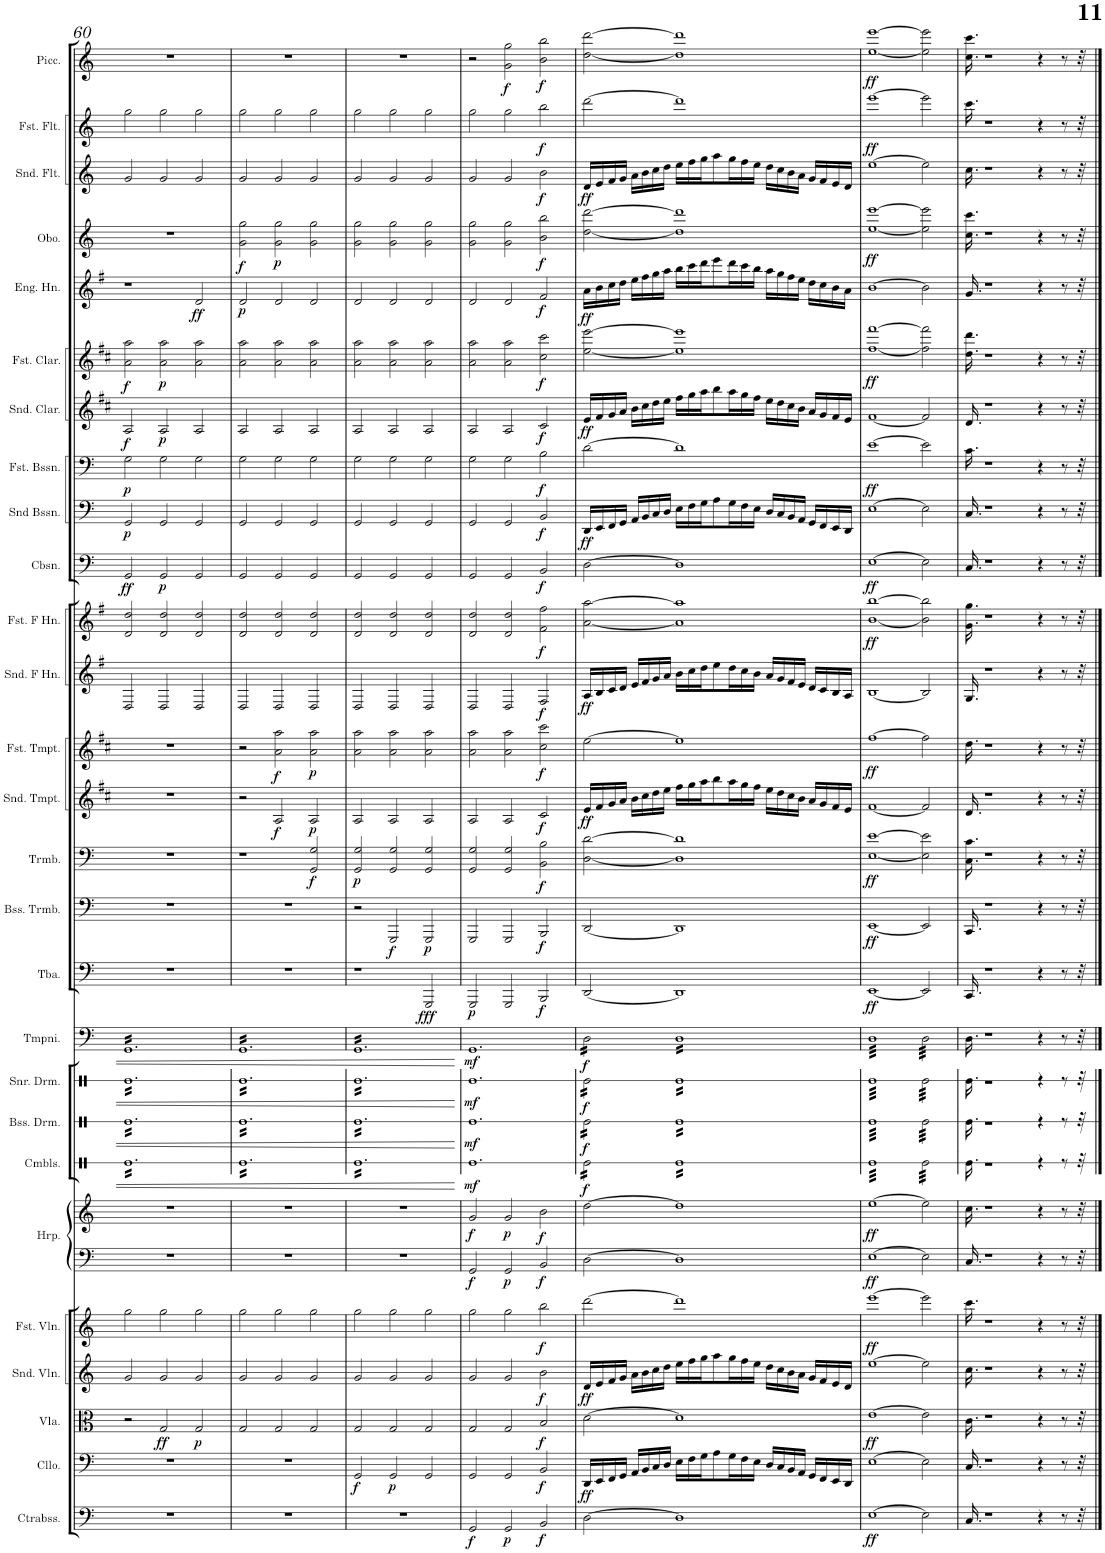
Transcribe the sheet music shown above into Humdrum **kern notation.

**kern	**dynam	**kern	**dynam	**kern	**dynam	**kern	**dynam	**kern	**dynam	**kern	**kern	**dynam	**kern	**dynam	**kern	**dynam	**kern	**dynam	**kern	**dynam	**kern	**dynam	**kern	**dynam	**kern	**dynam	**kern	**dynam	**kern	**dynam	**kern	**dynam	**kern	**dynam	**kern	**dynam	**kern	**dynam	**kern	**dynam	**kern	**dynam	**kern	**dynam	**kern	**dynam	**kern	**dynam	**kern	**dynam	**kern	**dynam	**kern	**dynam
*part27	*part27	*part26	*part26	*part25	*part25	*part24	*part24	*part23	*part23	*part22	*part22	*part22	*part21	*part21	*part20	*part20	*part19	*part19	*part18	*part18	*part17	*part17	*part16	*part16	*part15	*part15	*part14	*part14	*part13	*part13	*part12	*part12	*part11	*part11	*part10	*part10	*part9	*part9	*part8	*part8	*part7	*part7	*part6	*part6	*part5	*part5	*part4	*part4	*part3	*part3	*part2	*part2	*part1	*part1
*staff28	*staff28	*staff27	*staff27	*staff26	*staff26	*staff25	*staff25	*staff24	*staff24	*staff23	*staff22	*staff22/23	*staff21	*staff21	*staff20	*staff20	*staff19	*staff19	*staff18	*staff18	*staff17	*staff17	*staff16	*staff16	*staff15	*staff15	*staff14	*staff14	*staff13	*staff13	*staff12	*staff12	*staff11	*staff11	*staff10	*staff10	*staff9	*staff9	*staff8	*staff8	*staff7	*staff7	*staff6	*staff6	*staff5	*staff5	*staff4	*staff4	*staff3	*staff3	*staff2	*staff2	*staff1	*staff1
*I"Contrabasses(s) (C)	*	*I"Cello(s) (C)	*	*I"Violas(s) (C)	*	*I"Second Violin(s) (C)	*	*I"First Violin(s) (C)	*	*I"Harp(s)	*	*	*I"Crash Cymbals/Suspended Cymbol	*	*I"Bass Drum	*	*I"Snare Drum	*	*I"Timpani	*	*I"Tuba(s) (C)	*	*I"Bass Trombone(s) (C)	*	*I"Trombone(s) (C)	*	*I"Second Trumpet(s) (Bb)	*	*I"First Trumpet(s) (Bb)	*	*I"Second French Horn(s) (F)	*	*I"First French Horn(s) (F)	*	*I"Contrabassoon(s) (C)	*	*I"Second Bassoon(s) (C)	*	*I"First Bassoon(s) (C)	*	*I"Second Clarinet(s) (Bb)	*	*I"First Clarinet(s) (Bb)	*	*I"English Horn(s) (C)	*	*I"Oboe(s) (C)	*	*I"Second Flute(s) (C)	*	*I"First Flute(s) (C)	*	*I"Piccolo(s) (C)	*
*I'Ctrabss.	*	*I'Cllo.	*	*I'Vla.	*	*I'Snd. Vln.	*	*I'Fst. Vln.	*	*I'Hrp.	*	*	*I'Cmbls.	*	*I'Bss. Drm.	*	*I'Snr. Drm.	*	*I'Tmpni.	*	*I'Tba.	*	*I'Bss. Trmb.	*	*I'Trmb.	*	*I'Snd. Tmpt.	*	*I'Fst. Tmpt.	*	*I'Snd. F Hn.	*	*I'Fst. F Hn.	*	*I'Cbsn.	*	*I'Snd Bssn.	*	*I'Fst. Bssn.	*	*I'Snd. Clar.	*	*I'Fst. Clar.	*	*I'Eng. Hn.	*	*I'Obo.	*	*I'Snd. Flt.	*	*I'Fst. Flt.	*	*I'Picc.	*
!!LO:PB:g=z
*clefF4	*	*clefF4	*	*clefC3	*	*clefG2	*	*clefG2	*	*clefF4	*clefG2	*	*clefX	*	*clefX	*	*clefX	*	*clefF4	*	*clefF4	*	*clefF4	*	*clefF4	*	*clefG2	*	*clefG2	*	*clefG2	*	*clefG2	*	*clefF4	*	*clefF4	*	*clefF4	*	*clefG2	*	*clefG2	*	*clefG2	*	*clefG2	*	*clefG2	*	*clefG2	*	*clefG2	*
*Trd7c12	*	*	*	*	*	*	*	*	*	*	*	*	*	*	*	*	*	*	*	*	*	*	*	*	*	*	*Trd1c2	*	*Trd1c2	*	*Trd4c7	*	*Trd4c7	*	*Trd7c12	*	*	*	*	*	*Trd1c2	*	*Trd1c2	*	*Trd4c7	*	*	*	*	*	*	*	*Trd-7c-12	*
*k[]	*	*k[]	*	*k[]	*	*k[]	*	*k[]	*	*k[]	*k[]	*	*k[]	*	*k[]	*	*k[]	*	*k[]	*	*k[]	*	*k[]	*	*k[]	*	*k[f#c#]	*	*k[f#c#]	*	*k[f#]	*	*k[f#]	*	*k[]	*	*k[]	*	*k[]	*	*k[f#c#]	*	*k[f#c#]	*	*k[f#]	*	*k[]	*	*k[]	*	*k[]	*	*k[]	*
*M6/4	*	*M6/4	*	*M6/4	*	*M6/4	*	*M6/4	*	*M6/4	*M6/4	*	*M6/4	*	*M6/4	*	*M6/4	*	*M6/4	*	*M6/4	*	*M6/4	*	*M6/4	*	*M6/4	*	*M6/4	*	*M6/4	*	*M6/4	*	*M6/4	*	*M6/4	*	*M6/4	*	*M6/4	*	*M6/4	*	*M6/4	*	*M6/4	*	*M6/4	*	*M6/4	*	*M6/4	*
=60	=60	=60	=60	=60	=60	=60	=60	=60	=60	=60	=60	=60	=60	=60	=60	=60	=60	=60	=60	=60	=60	=60	=60	=60	=60	=60	=60	=60	=60	=60	=60	=60	=60	=60	=60	=60	=60	=60	=60	=60	=60	=60	=60	=60	=60	=60	=60	=60	=60	=60	=60	=60	=60	=60
!	!	!	!	!	!	!	!	!	!	!	!	!	!	!	!	!	!	!	!	!	!	!	!	!	!	!	!	!	!	!	!	!	!	!	!	!LO:DY:b	!	!LO:DY:b	!	!LO:DY:b	!	!LO:DY:b	!	!LO:DY:b	!	!	!	!	!	!	!	!	!	!
*	*	*	*	*	*	*	*	*	*	*	*	*	*tremolo	*	*	*	*	*	*	*	*	*	*	*	*	*	*	*	*	*	*	*	*	*	*	*	*	*	*	*	*	*	*	*	*	*	*	*	*	*	*	*	*	*
*	*	*	*	*	*	*	*	*	*	*	*	*	*	*	*tremolo	*	*	*	*	*	*	*	*	*	*	*	*	*	*	*	*	*	*	*	*	*	*	*	*	*	*	*	*	*	*	*	*	*	*	*	*	*	*	*
*	*	*	*	*	*	*	*	*	*	*	*	*	*	*	*	*	*tremolo	*	*	*	*	*	*	*	*	*	*	*	*	*	*	*	*	*	*	*	*	*	*	*	*	*	*	*	*	*	*	*	*	*	*	*	*	*
*	*	*	*	*	*	*	*	*	*	*	*	*	*	*	*	*	*	*	*tremolo	*	*	*	*	*	*	*	*	*	*	*	*	*	*	*	*	*	*	*	*	*	*	*	*	*	*	*	*	*	*	*	*	*	*	*
1.r	.	1.r	.	2r	.	2g/	.	2gg\	.	1.r	1.r	.	16ReLL	.	16ReLL	.	16ReLL	.	16GGLL	.	1.r	.	1.r	.	1.r	.	1.r	.	1.r	.	2D/	.	2d/ 2dd/	.	2GG/	ff	2GG/	p	2G\	p	2A/	f	2a\ 2aa\	f	1r	.	1.r	.	2g/	.	2gg\	.	1.r	.
.	.	.	.	.	.	.	.	.	.	.	.	.	16Re	.	16Re	.	16Re	.	16GG	.	.	.	.	.	.	.	.	.	.	.	.	.	.	.	.	.	.	.	.	.	.	.	.	.	.	.	.	.	.	.	.	.	.	.
.	.	.	.	.	.	.	.	.	.	.	.	.	16Re	.	16Re	.	16Re	.	16GG	.	.	.	.	.	.	.	.	.	.	.	.	.	.	.	.	.	.	.	.	.	.	.	.	.	.	.	.	.	.	.	.	.	.	.
.	.	.	.	.	.	.	.	.	.	.	.	.	16Re	.	16Re	.	16Re	.	16GG	.	.	.	.	.	.	.	.	.	.	.	.	.	.	.	.	.	.	.	.	.	.	.	.	.	.	.	.	.	.	.	.	.	.	.
.	.	.	.	.	.	.	.	.	.	.	.	.	16Re	.	16Re	.	16Re	.	16GG	.	.	.	.	.	.	.	.	.	.	.	.	.	.	.	.	.	.	.	.	.	.	.	.	.	.	.	.	.	.	.	.	.	.	.
.	.	.	.	.	.	.	.	.	.	.	.	.	16Re	.	16Re	.	16Re	.	16GG	.	.	.	.	.	.	.	.	.	.	.	.	.	.	.	.	.	.	.	.	.	.	.	.	.	.	.	.	.	.	.	.	.	.	.
.	.	.	.	.	.	.	.	.	.	.	.	.	16Re	.	16Re	.	16Re	.	16GG	.	.	.	.	.	.	.	.	.	.	.	.	.	.	.	.	.	.	.	.	.	.	.	.	.	.	.	.	.	.	.	.	.	.	.
.	.	.	.	.	.	.	.	.	.	.	.	.	16Re	.	16Re	.	16Re	.	16GG	.	.	.	.	.	.	.	.	.	.	.	.	.	.	.	.	.	.	.	.	.	.	.	.	.	.	.	.	.	.	.	.	.	.	.
!	!	!	!	!	!LO:DY:b	!	!	!	!	!	!	!	!	!	!	!	!	!	!	!	!	!	!	!	!	!	!	!	!	!	!	!	!	!	!	!LO:DY:b	!	!	!	!	!	!LO:DY:b	!	!LO:DY:b	!	!	!	!	!	!	!	!	!	!
.	.	.	.	2G/	ff	2g/	.	2gg\	.	.	.	.	16Re	.	16Re	.	16Re	.	16GG	.	.	.	.	.	.	.	.	.	.	.	2D/	.	2d/ 2dd/	.	2GG/	p	2GG/	.	2G\	.	2A/	p	2a\ 2aa\	p	.	.	.	.	2g/	.	2gg\	.	.	.
.	.	.	.	.	.	.	.	.	.	.	.	.	16Re	.	16Re	.	16Re	.	16GG	.	.	.	.	.	.	.	.	.	.	.	.	.	.	.	.	.	.	.	.	.	.	.	.	.	.	.	.	.	.	.	.	.	.	.
.	.	.	.	.	.	.	.	.	.	.	.	.	16Re	.	16Re	.	16Re	.	16GG	.	.	.	.	.	.	.	.	.	.	.	.	.	.	.	.	.	.	.	.	.	.	.	.	.	.	.	.	.	.	.	.	.	.	.
.	.	.	.	.	.	.	.	.	.	.	.	.	16Re	.	16Re	.	16Re	.	16GG	.	.	.	.	.	.	.	.	.	.	.	.	.	.	.	.	.	.	.	.	.	.	.	.	.	.	.	.	.	.	.	.	.	.	.
.	.	.	.	.	.	.	.	.	.	.	.	.	16Re	.	16Re	.	16Re	.	16GG	.	.	.	.	.	.	.	.	.	.	.	.	.	.	.	.	.	.	.	.	.	.	.	.	.	.	.	.	.	.	.	.	.	.	.
.	.	.	.	.	.	.	.	.	.	.	.	.	16Re	.	16Re	.	16Re	.	16GG	.	.	.	.	.	.	.	.	.	.	.	.	.	.	.	.	.	.	.	.	.	.	.	.	.	.	.	.	.	.	.	.	.	.	.
.	.	.	.	.	.	.	.	.	.	.	.	.	16Re	.	16Re	.	16Re	.	16GG	.	.	.	.	.	.	.	.	.	.	.	.	.	.	.	.	.	.	.	.	.	.	.	.	.	.	.	.	.	.	.	.	.	.	.
.	.	.	.	.	.	.	.	.	.	.	.	.	16Re	.	16Re	.	16Re	.	16GG	.	.	.	.	.	.	.	.	.	.	.	.	.	.	.	.	.	.	.	.	.	.	.	.	.	.	.	.	.	.	.	.	.	.	.
!	!	!	!	!	!LO:DY:b	!	!	!	!	!	!	!	!	!	!	!	!	!	!	!	!	!	!	!	!	!	!	!	!	!	!	!	!	!	!	!	!	!	!	!	!	!	!	!	!	!LO:DY:b	!	!	!	!	!	!	!	!
.	.	.	.	2G/	p	2g/	.	2gg\	.	.	.	.	16Re	.	16Re	.	16Re	.	16GG	.	.	.	.	.	.	.	.	.	.	.	2D/	.	2d/ 2dd/	.	2GG/	.	2GG/	.	2G\	.	2A/	.	2a\ 2aa\	.	2d/	ff	.	.	2g/	.	2gg\	.	.	.
.	.	.	.	.	.	.	.	.	.	.	.	.	16Re	.	16Re	.	16Re	.	16GG	.	.	.	.	.	.	.	.	.	.	.	.	.	.	.	.	.	.	.	.	.	.	.	.	.	.	.	.	.	.	.	.	.	.	.
.	.	.	.	.	.	.	.	.	.	.	.	.	16Re	.	16Re	.	16Re	.	16GG	.	.	.	.	.	.	.	.	.	.	.	.	.	.	.	.	.	.	.	.	.	.	.	.	.	.	.	.	.	.	.	.	.	.	.
.	.	.	.	.	.	.	.	.	.	.	.	.	16Re	.	16Re	.	16Re	.	16GG	.	.	.	.	.	.	.	.	.	.	.	.	.	.	.	.	.	.	.	.	.	.	.	.	.	.	.	.	.	.	.	.	.	.	.
.	.	.	.	.	.	.	.	.	.	.	.	.	16Re	.	16Re	.	16Re	.	16GG	.	.	.	.	.	.	.	.	.	.	.	.	.	.	.	.	.	.	.	.	.	.	.	.	.	.	.	.	.	.	.	.	.	.	.
.	.	.	.	.	.	.	.	.	.	.	.	.	16Re	.	16Re	.	16Re	.	16GG	.	.	.	.	.	.	.	.	.	.	.	.	.	.	.	.	.	.	.	.	.	.	.	.	.	.	.	.	.	.	.	.	.	.	.
.	.	.	.	.	.	.	.	.	.	.	.	.	16Re	.	16Re	.	16Re	.	16GG	.	.	.	.	.	.	.	.	.	.	.	.	.	.	.	.	.	.	.	.	.	.	.	.	.	.	.	.	.	.	.	.	.	.	.
.	.	.	.	.	.	.	.	.	.	.	.	.	16ReJJ	.	16ReJJ	.	16ReJJ	.	16GGJJ	.	.	.	.	.	.	.	.	.	.	.	.	.	.	.	.	.	.	.	.	.	.	.	.	.	.	.	.	.	.	.	.	.	.	.
=61	=61	=61	=61	=61	=61	=61	=61	=61	=61	=61	=61	=61	=61	=61	=61	=61	=61	=61	=61	=61	=61	=61	=61	=61	=61	=61	=61	=61	=61	=61	=61	=61	=61	=61	=61	=61	=61	=61	=61	=61	=61	=61	=61	=61	=61	=61	=61	=61	=61	=61	=61	=61	=61	=61
!	!	!	!	!	!	!	!	!	!	!	!	!	!	!	!	!	!	!	!	!	!	!	!	!	!	!	!	!	!	!	!	!	!	!	!	!	!	!	!	!	!	!	!	!	!	!LO:DY:b	!	!LO:DY:b	!	!	!	!	!	!
*	*	*	*	*	*	*	*	*	*	*	*	*	*	*	*	*	*	*	*	*	*	*	*	*	*^	*	*	*	*	*	*	*	*	*	*	*	*	*	*	*	*	*	*	*	*	*	*	*	*	*	*	*	*	*
1.r	.	1.r	.	2G/	.	2g/	.	2gg\	.	1.r	1.r	.	16ReLL	.	16ReLL	.	16ReLL	.	16GGLL	.	1.r	.	1.r	.	1.r	1ryy	.	2r	.	2r	.	2D/	.	2d/ 2dd/	.	2GG/	.	2GG/	.	2G\	.	2A/	.	2a\ 2aa\	.	2d/	p	2g\ 2gg\	f	2g/	.	2gg\	.	1.r	.
.	.	.	.	.	.	.	.	.	.	.	.	.	16Re	.	16Re	.	16Re	.	16GG	.	.	.	.	.	.	.	.	.	.	.	.	.	.	.	.	.	.	.	.	.	.	.	.	.	.	.	.	.	.	.	.	.	.	.	.
.	.	.	.	.	.	.	.	.	.	.	.	.	16Re	.	16Re	.	16Re	.	16GG	.	.	.	.	.	.	.	.	.	.	.	.	.	.	.	.	.	.	.	.	.	.	.	.	.	.	.	.	.	.	.	.	.	.	.	.
.	.	.	.	.	.	.	.	.	.	.	.	.	16Re	.	16Re	.	16Re	.	16GG	.	.	.	.	.	.	.	.	.	.	.	.	.	.	.	.	.	.	.	.	.	.	.	.	.	.	.	.	.	.	.	.	.	.	.	.
.	.	.	.	.	.	.	.	.	.	.	.	.	16Re	.	16Re	.	16Re	.	16GG	.	.	.	.	.	.	.	.	.	.	.	.	.	.	.	.	.	.	.	.	.	.	.	.	.	.	.	.	.	.	.	.	.	.	.	.
.	.	.	.	.	.	.	.	.	.	.	.	.	16Re	.	16Re	.	16Re	.	16GG	.	.	.	.	.	.	.	.	.	.	.	.	.	.	.	.	.	.	.	.	.	.	.	.	.	.	.	.	.	.	.	.	.	.	.	.
.	.	.	.	.	.	.	.	.	.	.	.	.	16Re	.	16Re	.	16Re	.	16GG	.	.	.	.	.	.	.	.	.	.	.	.	.	.	.	.	.	.	.	.	.	.	.	.	.	.	.	.	.	.	.	.	.	.	.	.
.	.	.	.	.	.	.	.	.	.	.	.	.	16Re	.	16Re	.	16Re	.	16GG	.	.	.	.	.	.	.	.	.	.	.	.	.	.	.	.	.	.	.	.	.	.	.	.	.	.	.	.	.	.	.	.	.	.	.	.
!	!	!	!	!	!	!	!	!	!	!	!	!	!	!	!	!	!	!	!	!	!	!	!	!	!	!	!	!	!LO:DY:b	!	!LO:DY:b	!	!	!	!	!	!	!	!	!	!	!	!	!	!	!	!	!	!LO:DY:b	!	!	!	!	!	!
.	.	.	.	2G/	.	2g/	.	2gg\	.	.	.	.	16Re	.	16Re	.	16Re	.	16GG	.	.	.	.	.	.	.	.	2A/	f	2a\ 2aa\	f	2D/	.	2d/ 2dd/	.	2GG/	.	2GG/	.	2G\	.	2A/	.	2a\ 2aa\	.	2d/	.	2g\ 2gg\	p	2g/	.	2gg\	.	.	.
.	.	.	.	.	.	.	.	.	.	.	.	.	16Re	.	16Re	.	16Re	.	16GG	.	.	.	.	.	.	.	.	.	.	.	.	.	.	.	.	.	.	.	.	.	.	.	.	.	.	.	.	.	.	.	.	.	.	.	.
.	.	.	.	.	.	.	.	.	.	.	.	.	16Re	.	16Re	.	16Re	.	16GG	.	.	.	.	.	.	.	.	.	.	.	.	.	.	.	.	.	.	.	.	.	.	.	.	.	.	.	.	.	.	.	.	.	.	.	.
.	.	.	.	.	.	.	.	.	.	.	.	.	16Re	.	16Re	.	16Re	.	16GG	.	.	.	.	.	.	.	.	.	.	.	.	.	.	.	.	.	.	.	.	.	.	.	.	.	.	.	.	.	.	.	.	.	.	.	.
.	.	.	.	.	.	.	.	.	.	.	.	.	16Re	.	16Re	.	16Re	.	16GG	.	.	.	.	.	.	.	.	.	.	.	.	.	.	.	.	.	.	.	.	.	.	.	.	.	.	.	.	.	.	.	.	.	.	.	.
.	.	.	.	.	.	.	.	.	.	.	.	.	16Re	.	16Re	.	16Re	.	16GG	.	.	.	.	.	.	.	.	.	.	.	.	.	.	.	.	.	.	.	.	.	.	.	.	.	.	.	.	.	.	.	.	.	.	.	.
.	.	.	.	.	.	.	.	.	.	.	.	.	16Re	.	16Re	.	16Re	.	16GG	.	.	.	.	.	.	.	.	.	.	.	.	.	.	.	.	.	.	.	.	.	.	.	.	.	.	.	.	.	.	.	.	.	.	.	.
.	.	.	.	.	.	.	.	.	.	.	.	.	16Re	.	16Re	.	16Re	.	16GG	.	.	.	.	.	.	.	.	.	.	.	.	.	.	.	.	.	.	.	.	.	.	.	.	.	.	.	.	.	.	.	.	.	.	.	.
!	!	!	!	!	!	!	!	!	!	!	!	!	!	!	!	!	!	!	!	!	!	!	!	!	!	!	!LO:DY:b	!	!LO:DY:b	!	!LO:DY:b	!	!	!	!	!	!	!	!	!	!	!	!	!	!	!	!	!	!	!	!	!	!	!	!
.	.	.	.	2G/	.	2g/	.	2gg\	.	.	.	.	16Re	.	16Re	.	16Re	.	16GG	.	.	.	.	.	.	1ryy	f	2A/	p	2a\ 2aa\	p	2D/	.	2d/ 2dd/	.	2GG/	.	2GG/	.	2G\	.	2A/	.	2a\ 2aa\	.	2d/	.	2g\ 2gg\	.	2g/	.	2gg\	.	.	.
.	.	.	.	.	.	.	.	.	.	.	.	.	16Re	.	16Re	.	16Re	.	16GG	.	.	.	.	.	.	.	.	.	.	.	.	.	.	.	.	.	.	.	.	.	.	.	.	.	.	.	.	.	.	.	.	.	.	.	.
.	.	.	.	.	.	.	.	.	.	.	.	.	16Re	.	16Re	.	16Re	.	16GG	.	.	.	.	.	.	.	.	.	.	.	.	.	.	.	.	.	.	.	.	.	.	.	.	.	.	.	.	.	.	.	.	.	.	.	.
.	.	.	.	.	.	.	.	.	.	.	.	.	16Re	.	16Re	.	16Re	.	16GG	.	.	.	.	.	.	.	.	.	.	.	.	.	.	.	.	.	.	.	.	.	.	.	.	.	.	.	.	.	.	.	.	.	.	.	.
.	.	.	.	.	.	.	.	.	.	.	.	.	16Re	.	16Re	.	16Re	.	16GG	.	.	.	.	.	.	.	.	.	.	.	.	.	.	.	.	.	.	.	.	.	.	.	.	.	.	.	.	.	.	.	.	.	.	.	.
.	.	.	.	.	.	.	.	.	.	.	.	.	16Re	.	16Re	.	16Re	.	16GG	.	.	.	.	.	.	.	.	.	.	.	.	.	.	.	.	.	.	.	.	.	.	.	.	.	.	.	.	.	.	.	.	.	.	.	.
.	.	.	.	.	.	.	.	.	.	.	.	.	16Re	.	16Re	.	16Re	.	16GG	.	.	.	.	.	.	.	.	.	.	.	.	.	.	.	.	.	.	.	.	.	.	.	.	.	.	.	.	.	.	.	.	.	.	.	.
.	.	.	.	.	.	.	.	.	.	.	.	.	16ReJJ	.	16ReJJ	.	16ReJJ	.	16GGJJ	.	.	.	.	.	.	.	.	.	.	.	.	.	.	.	.	.	.	.	.	.	.	.	.	.	.	.	.	.	.	.	.	.	.	.	.
2ryy	.	2ryy	.	2ryy	.	2ryy	.	2ryy	.	2ryy	2ryy	.	2ryy	.	2ryy	.	2ryy	.	2ryy	.	2ryy	.	2ryy	.	2GG/ 2G/	.	.	2ryy	.	2ryy	.	2ryy	.	2ryy	.	2ryy	.	2ryy	.	2ryy	.	2ryy	.	2ryy	.	2ryy	.	2ryy	.	2ryy	.	2ryy	.	2ryy	.
=62	=62	=62	=62	=62	=62	=62	=62	=62	=62	=62	=62	=62	=62	=62	=62	=62	=62	=62	=62	=62	=62	=62	=62	=62	=62	=62	=62	=62	=62	=62	=62	=62	=62	=62	=62	=62	=62	=62	=62	=62	=62	=62	=62	=62	=62	=62	=62	=62	=62	=62	=62	=62	=62	=62	=62
!	!	!	!LO:DY:b	!	!	!	!	!	!	!	!	!	!	!	!	!	!	!	!	!	!	!	!	!	!	!	!LO:DY:b	!	!	!	!	!	!	!	!	!	!	!	!	!	!	!	!	!	!	!	!	!	!	!	!	!	!	!	!
*	*	*	*	*	*	*	*	*	*	*	*	*	*	*	*	*	*	*	*	*	*	*	*	*	*v	*v	*	*	*	*	*	*	*	*	*	*	*	*	*	*	*	*	*	*	*	*	*	*	*	*	*	*	*	*	*
1.r	.	2GG/	f	2G/	.	2g/	.	2gg\	.	1.r	1.r	.	16ReLL	.	16ReLL	.	16ReLL	.	16GGLL	.	1r	.	2r	.	2GG/ 2G/	p	2A/	.	2a\ 2aa\	.	2D/	.	2d/ 2dd/	.	2GG/	.	2GG/	.	2G\	.	2A/	.	2a\ 2aa\	.	2d/	.	2g\ 2gg\	.	2g/	.	2gg\	.	1.r	.
.	.	.	.	.	.	.	.	.	.	.	.	.	16Re	.	16Re	.	16Re	.	16GG	.	.	.	.	.	.	.	.	.	.	.	.	.	.	.	.	.	.	.	.	.	.	.	.	.	.	.	.	.	.	.	.	.	.	.
.	.	.	.	.	.	.	.	.	.	.	.	.	16Re	.	16Re	.	16Re	.	16GG	.	.	.	.	.	.	.	.	.	.	.	.	.	.	.	.	.	.	.	.	.	.	.	.	.	.	.	.	.	.	.	.	.	.	.
.	.	.	.	.	.	.	.	.	.	.	.	.	16Re	.	16Re	.	16Re	.	16GG	.	.	.	.	.	.	.	.	.	.	.	.	.	.	.	.	.	.	.	.	.	.	.	.	.	.	.	.	.	.	.	.	.	.	.
.	.	.	.	.	.	.	.	.	.	.	.	.	16Re	.	16Re	.	16Re	.	16GG	.	.	.	.	.	.	.	.	.	.	.	.	.	.	.	.	.	.	.	.	.	.	.	.	.	.	.	.	.	.	.	.	.	.	.
.	.	.	.	.	.	.	.	.	.	.	.	.	16Re	.	16Re	.	16Re	.	16GG	.	.	.	.	.	.	.	.	.	.	.	.	.	.	.	.	.	.	.	.	.	.	.	.	.	.	.	.	.	.	.	.	.	.	.
.	.	.	.	.	.	.	.	.	.	.	.	.	16Re	.	16Re	.	16Re	.	16GG	.	.	.	.	.	.	.	.	.	.	.	.	.	.	.	.	.	.	.	.	.	.	.	.	.	.	.	.	.	.	.	.	.	.	.
.	.	.	.	.	.	.	.	.	.	.	.	.	16Re	.	16Re	.	16Re	.	16GG	.	.	.	.	.	.	.	.	.	.	.	.	.	.	.	.	.	.	.	.	.	.	.	.	.	.	.	.	.	.	.	.	.	.	.
!	!	!	!LO:DY:b	!	!	!	!	!	!	!	!	!	!	!	!	!	!	!	!	!	!	!	!	!LO:DY:b	!	!	!	!	!	!	!	!	!	!	!	!	!	!	!	!	!	!	!	!	!	!	!	!	!	!	!	!	!	!
.	.	2GG/	p	2G/	.	2g/	.	2gg\	.	.	.	.	16Re	.	16Re	.	16Re	.	16GG	.	.	.	2GGG/	f	2GG/ 2G/	.	2A/	.	2a\ 2aa\	.	2D/	.	2d/ 2dd/	.	2GG/	.	2GG/	.	2G\	.	2A/	.	2a\ 2aa\	.	2d/	.	2g\ 2gg\	.	2g/	.	2gg\	.	.	.
.	.	.	.	.	.	.	.	.	.	.	.	.	16Re	.	16Re	.	16Re	.	16GG	.	.	.	.	.	.	.	.	.	.	.	.	.	.	.	.	.	.	.	.	.	.	.	.	.	.	.	.	.	.	.	.	.	.	.
.	.	.	.	.	.	.	.	.	.	.	.	.	16Re	.	16Re	.	16Re	.	16GG	.	.	.	.	.	.	.	.	.	.	.	.	.	.	.	.	.	.	.	.	.	.	.	.	.	.	.	.	.	.	.	.	.	.	.
.	.	.	.	.	.	.	.	.	.	.	.	.	16Re	.	16Re	.	16Re	.	16GG	.	.	.	.	.	.	.	.	.	.	.	.	.	.	.	.	.	.	.	.	.	.	.	.	.	.	.	.	.	.	.	.	.	.	.
.	.	.	.	.	.	.	.	.	.	.	.	.	16Re	.	16Re	.	16Re	.	16GG	.	.	.	.	.	.	.	.	.	.	.	.	.	.	.	.	.	.	.	.	.	.	.	.	.	.	.	.	.	.	.	.	.	.	.
.	.	.	.	.	.	.	.	.	.	.	.	.	16Re	.	16Re	.	16Re	.	16GG	.	.	.	.	.	.	.	.	.	.	.	.	.	.	.	.	.	.	.	.	.	.	.	.	.	.	.	.	.	.	.	.	.	.	.
.	.	.	.	.	.	.	.	.	.	.	.	.	16Re	.	16Re	.	16Re	.	16GG	.	.	.	.	.	.	.	.	.	.	.	.	.	.	.	.	.	.	.	.	.	.	.	.	.	.	.	.	.	.	.	.	.	.	.
.	.	.	.	.	.	.	.	.	.	.	.	.	16Re	.	16Re	.	16Re	.	16GG	.	.	.	.	.	.	.	.	.	.	.	.	.	.	.	.	.	.	.	.	.	.	.	.	.	.	.	.	.	.	.	.	.	.	.
!	!	!	!	!	!	!	!	!	!	!	!	!	!	!	!	!	!	!	!	!	!	!LO:DY:b	!	!LO:DY:b	!	!	!	!	!	!	!	!	!	!	!	!	!	!	!	!	!	!	!	!	!	!	!	!	!	!	!	!	!	!
.	.	2GG/	.	2G/	.	2g/	.	2gg\	.	.	.	.	16Re	.	16Re	.	16Re	.	16GG	.	2GGG/	fff	2GGG/	p	2GG/ 2G/	.	2A/	.	2a\ 2aa\	.	2D/	.	2d/ 2dd/	.	2GG/	.	2GG/	.	2G\	.	2A/	.	2a\ 2aa\	.	2d/	.	2g\ 2gg\	.	2g/	.	2gg\	.	.	.
.	.	.	.	.	.	.	.	.	.	.	.	.	16Re	.	16Re	.	16Re	.	16GG	.	.	.	.	.	.	.	.	.	.	.	.	.	.	.	.	.	.	.	.	.	.	.	.	.	.	.	.	.	.	.	.	.	.	.
.	.	.	.	.	.	.	.	.	.	.	.	.	16Re	.	16Re	.	16Re	.	16GG	.	.	.	.	.	.	.	.	.	.	.	.	.	.	.	.	.	.	.	.	.	.	.	.	.	.	.	.	.	.	.	.	.	.	.
.	.	.	.	.	.	.	.	.	.	.	.	.	16Re	.	16Re	.	16Re	.	16GG	.	.	.	.	.	.	.	.	.	.	.	.	.	.	.	.	.	.	.	.	.	.	.	.	.	.	.	.	.	.	.	.	.	.	.
.	.	.	.	.	.	.	.	.	.	.	.	.	16Re	.	16Re	.	16Re	.	16GG	.	.	.	.	.	.	.	.	.	.	.	.	.	.	.	.	.	.	.	.	.	.	.	.	.	.	.	.	.	.	.	.	.	.	.
.	.	.	.	.	.	.	.	.	.	.	.	.	16Re	.	16Re	.	16Re	.	16GG	.	.	.	.	.	.	.	.	.	.	.	.	.	.	.	.	.	.	.	.	.	.	.	.	.	.	.	.	.	.	.	.	.	.	.
.	.	.	.	.	.	.	.	.	.	.	.	.	16Re	.	16Re	.	16Re	.	16GG	.	.	.	.	.	.	.	.	.	.	.	.	.	.	.	.	.	.	.	.	.	.	.	.	.	.	.	.	.	.	.	.	.	.	.
.	.	.	.	.	.	.	.	.	.	.	.	.	16ReJJ	.	16ReJJ	.	16ReJJ	.	16GGJJ	.	.	.	.	.	.	.	.	.	.	.	.	.	.	.	.	.	.	.	.	.	.	.	.	.	.	.	.	.	.	.	.	.	.	.
*	*	*	*	*	*	*	*	*	*	*	*	*	*	*	*	*	*	*	*Xtremolo	*	*	*	*	*	*	*	*	*	*	*	*	*	*	*	*	*	*	*	*	*	*	*	*	*	*	*	*	*	*	*	*	*	*	*
*	*	*	*	*	*	*	*	*	*	*	*	*	*	*	*	*	*Xtremolo	*	*	*	*	*	*	*	*	*	*	*	*	*	*	*	*	*	*	*	*	*	*	*	*	*	*	*	*	*	*	*	*	*	*	*	*	*
*	*	*	*	*	*	*	*	*	*	*	*	*	*	*	*Xtremolo	*	*	*	*	*	*	*	*	*	*	*	*	*	*	*	*	*	*	*	*	*	*	*	*	*	*	*	*	*	*	*	*	*	*	*	*	*	*	*
*	*	*	*	*	*	*	*	*	*	*	*	*	*Xtremolo	*	*	*	*	*	*	*	*	*	*	*	*	*	*	*	*	*	*	*	*	*	*	*	*	*	*	*	*	*	*	*	*	*	*	*	*	*	*	*	*	*
=63	=63	=63	=63	=63	=63	=63	=63	=63	=63	=63	=63	=63	=63	=63	=63	=63	=63	=63	=63	=63	=63	=63	=63	=63	=63	=63	=63	=63	=63	=63	=63	=63	=63	=63	=63	=63	=63	=63	=63	=63	=63	=63	=63	=63	=63	=63	=63	=63	=63	=63	=63	=63	=63	=63
!	!LO:DY:b	!	!	!	!	!	!	!	!	!	!	!LO:DY:b=2	!	!	!	!	!	!	!	!	!	!	!	!	!	!	!	!	!	!	!	!	!	!	!	!	!	!	!	!	!	!	!	!	!	!	!	!	!	!	!	!	!	!
!	!	!	!	!	!	!	!	!	!	!	!	!LO:DY:n=1:b	!	!LO:DY:b	!	!LO:DY:b	!	!LO:DY:b	!	!LO:DY:b	!	!LO:DY:b	!	!	!	!	!	!	!	!	!	!	!	!	!	!	!	!	!	!	!	!	!	!	!	!	!	!	!	!	!	!	!	!
2GG/	f	2GG/	.	2G/	.	2g/	.	2gg\	.	2GG/	2g/	f f	1.Re	mf	1.Re	mf	1.Re	mf	1.GG	mf	2GGG/	p	2GGG/	.	2GG/ 2G/	.	2A/	.	2a\ 2aa\	.	2D/	.	2d/ 2dd/	.	2GG/	.	2GG/	.	2G\	.	2A/	.	2a\ 2aa\	.	2d/	.	2g\ 2gg\	.	2g/	.	2gg\	.	2r	.
!	!LO:DY:b	!	!	!	!	!	!	!	!	!	!	!LO:DY:n=2:b=2	!	!	!	!	!	!	!	!	!	!	!	!	!	!	!	!	!	!	!	!	!	!	!	!	!	!	!	!	!	!	!	!	!	!	!	!	!	!	!	!	!	!
!	!	!	!	!	!	!	!	!	!	!	!	!LO:DY:n=3:b	!	!	!	!	!	!	!	!	!	!	!	!	!	!	!	!	!	!	!	!	!	!	!	!	!	!	!	!	!	!	!	!	!	!	!	!	!	!	!	!	!	!LO:DY:b
2GG/	p	2GG/	.	2G/	.	2g/	.	2gg\	.	2GG/	2g/	p p	.	.	.	.	.	.	.	.	2GGG/	.	2GGG/	.	2GG/ 2G/	.	2A/	.	2a\ 2aa\	.	2D/	.	2d/ 2dd/	.	2GG/	.	2GG/	.	2G\	.	2A/	.	2a\ 2aa\	.	2d/	.	2g\ 2gg\	.	2g/	.	2gg\	.	2g\ 2gg\	f
!	!LO:DY:b	!	!LO:DY:b	!	!LO:DY:b	!	!LO:DY:b	!	!LO:DY:b	!	!	!LO:DY:n=4:b=2	!	!	!	!	!	!	!	!	!	!	!	!	!	!	!	!	!	!	!	!	!	!	!	!	!	!	!	!	!	!	!	!	!	!	!	!	!	!	!	!	!	!
!	!	!	!	!	!	!	!	!	!	!	!	!LO:DY:n=5:b	!	!	!	!	!	!	!	!	!	!LO:DY:b	!	!LO:DY:b	!	!LO:DY:b	!	!LO:DY:b	!	!LO:DY:b	!	!LO:DY:b	!	!LO:DY:b	!	!LO:DY:b	!	!LO:DY:b	!	!LO:DY:b	!	!LO:DY:b	!	!LO:DY:b	!	!LO:DY:b	!	!LO:DY:b	!	!LO:DY:b	!	!LO:DY:b	!	!LO:DY:b
2BB/	f	2BB/	f	2B/	f	2b\	f	2bb\	f	2BB/	2b\	f f	.	.	.	.	.	.	.	.	2BBB/	f	2BBB/	f	2BB\ 2B\	f	2c#/	f	2cc#\ 2ccc#\	f	2F#/	f	2f#\ 2ff#\	f	2BB/	f	2BB/	f	2B\	f	2c#/	f	2cc#\ 2ccc#\	f	2f#/	f	2b\ 2bb\	f	2b\	f	2bb\	f	2b\ 2bb\	f
=64	=64	=64	=64	=64	=64	=64	=64	=64	=64	=64	=64	=64	=64	=64	=64	=64	=64	=64	=64	=64	=64	=64	=64	=64	=64	=64	=64	=64	=64	=64	=64	=64	=64	=64	=64	=64	=64	=64	=64	=64	=64	=64	=64	=64	=64	=64	=64	=64	=64	=64	=64	=64	=64	=64
!	!	!	!LO:DY:b	!	!	!	!LO:DY:b	!	!	!	!	!	!	!LO:DY:b	!	!LO:DY:b	!	!LO:DY:b	!	!LO:DY:b	!	!	!	!	!	!	!	!LO:DY:b	!	!	!	!LO:DY:b	!	!	!	!	!	!LO:DY:b	!	!	!	!LO:DY:b	!	!	!	!LO:DY:b	!	!	!	!LO:DY:b	!	!	!	!
*	*	*	*	*	*	*	*	*	*	*	*	*	*tremolo	*	*	*	*	*	*	*	*	*	*	*	*	*	*	*	*	*	*	*	*	*	*	*	*	*	*	*	*	*	*	*	*	*	*	*	*	*	*	*	*	*
*	*	*	*	*	*	*	*	*	*	*	*	*	*	*	*tremolo	*	*	*	*	*	*	*	*	*	*	*	*	*	*	*	*	*	*	*	*	*	*	*	*	*	*	*	*	*	*	*	*	*	*	*	*	*	*	*
*	*	*	*	*	*	*	*	*	*	*	*	*	*	*	*	*	*tremolo	*	*	*	*	*	*	*	*	*	*	*	*	*	*	*	*	*	*	*	*	*	*	*	*	*	*	*	*	*	*	*	*	*	*	*	*	*
*	*	*	*	*	*	*	*	*	*	*	*	*	*	*	*	*	*	*	*tremolo	*	*	*	*	*	*	*	*	*	*	*	*	*	*	*	*	*	*	*	*	*	*	*	*	*	*	*	*	*	*	*	*	*	*	*
[2D\	.	16DD/LL	ff	[2d\	.	16d/LL	ff	[2ddd\	.	[2D\	[2dd\	.	16Re\LL	f	16Re\LL	f	16Re\LL	f	16D\LL	f	[2DD/	.	[2DD/	.	[2D\ [2d\	.	16e/LL	ff	[2ee\	.	16A/LL	ff	[2a\ [2aa\	.	[2D\	.	16DD/LL	ff	[2d\	.	16e/LL	ff	[2ee\ [2eee\	.	16a\LL	ff	[2dd\ [2ddd\	.	16d/LL	ff	[2ddd\	.	[2dd\ [2ddd\	.
.	.	16EE/	.	.	.	16e/	.	.	.	.	.	.	16Re\	.	16Re\	.	16Re\	.	16D\	.	.	.	.	.	.	.	16f#/	.	.	.	16B/	.	.	.	.	.	16EE/	.	.	.	16f#/	.	.	.	16b\	.	.	.	16e/	.	.	.	.	.
.	.	16FF/	.	.	.	16f/	.	.	.	.	.	.	16Re\	.	16Re\	.	16Re\	.	16D\	.	.	.	.	.	.	.	16g/	.	.	.	16c/	.	.	.	.	.	16FF/	.	.	.	16g/	.	.	.	16cc\	.	.	.	16f/	.	.	.	.	.
.	.	16GG/JJ	.	.	.	16g/JJ	.	.	.	.	.	.	16Re\	.	16Re\	.	16Re\	.	16D\	.	.	.	.	.	.	.	16a/JJ	.	.	.	16d/JJ	.	.	.	.	.	16GG/JJ	.	.	.	16a/JJ	.	.	.	16dd\JJ	.	.	.	16g/JJ	.	.	.	.	.
.	.	16AA/LL	.	.	.	16a\LL	.	.	.	.	.	.	16Re\	.	16Re\	.	16Re\	.	16D\	.	.	.	.	.	.	.	16b\LL	.	.	.	16e/LL	.	.	.	.	.	16AA/LL	.	.	.	16b\LL	.	.	.	16ee\LL	.	.	.	16a\LL	.	.	.	.	.
.	.	16BB/	.	.	.	16b\	.	.	.	.	.	.	16Re\	.	16Re\	.	16Re\	.	16D\	.	.	.	.	.	.	.	16cc#\	.	.	.	16f#/	.	.	.	.	.	16BB/	.	.	.	16cc#\	.	.	.	16ff#\	.	.	.	16b\	.	.	.	.	.
.	.	16C/	.	.	.	16cc\	.	.	.	.	.	.	16Re\	.	16Re\	.	16Re\	.	16D\	.	.	.	.	.	.	.	16dd\	.	.	.	16g/	.	.	.	.	.	16C/	.	.	.	16dd\	.	.	.	16gg\	.	.	.	16cc\	.	.	.	.	.
.	.	16D/JJ	.	.	.	16dd\JJ	.	.	.	.	.	.	16Re\JJ	.	16Re\JJ	.	16Re\JJ	.	16D\JJ	.	.	.	.	.	.	.	16ee\JJ	.	.	.	16a/JJ	.	.	.	.	.	16D/JJ	.	.	.	16ee\JJ	.	.	.	16aa\JJ	.	.	.	16dd\JJ	.	.	.	.	.
1D]	.	16E\LL	.	1d]	.	16ee\LL	.	1ddd]	.	1D]	1dd]	.	16ReLL	.	16ReLL	.	16ReLL	.	16DLL	.	1DD]	.	1DD]	.	1D] 1d]	.	16ff#\LL	.	1ee]	.	16b\LL	.	1a] 1aa]	.	1D]	.	16E\LL	.	1d]	.	16ff#\LL	.	1ee] 1eee]	.	16bb\LL	.	1dd] 1ddd]	.	16ee\LL	.	1ddd]	.	1dd] 1ddd]	.
.	.	16F\	.	.	.	16ff\	.	.	.	.	.	.	16Re	.	16Re	.	16Re	.	16D	.	.	.	.	.	.	.	16gg\	.	.	.	16cc\	.	.	.	.	.	16F\	.	.	.	16gg\	.	.	.	16ccc\	.	.	.	16ff\	.	.	.	.	.
.	.	16G\J	.	.	.	16gg\J	.	.	.	.	.	.	16Re	.	16Re	.	16Re	.	16D	.	.	.	.	.	.	.	16aa\J	.	.	.	16dd\J	.	.	.	.	.	16G\J	.	.	.	16aa\J	.	.	.	16ddd\J	.	.	.	16gg\J	.	.	.	.	.
.	.	8A\	.	.	.	8aa\	.	.	.	.	.	.	16Re	.	16Re	.	16Re	.	16D	.	.	.	.	.	.	.	8bb\	.	.	.	8ee\	.	.	.	.	.	8A\	.	.	.	8bb\	.	.	.	8eee\	.	.	.	8aa\	.	.	.	.	.
.	.	.	.	.	.	.	.	.	.	.	.	.	16Re	.	16Re	.	16Re	.	16D	.	.	.	.	.	.	.	.	.	.	.	.	.	.	.	.	.	.	.	.	.	.	.	.	.	.	.	.	.	.	.	.	.	.	.
.	.	16G\L	.	.	.	16gg\L	.	.	.	.	.	.	16Re	.	16Re	.	16Re	.	16D	.	.	.	.	.	.	.	16aa\L	.	.	.	16dd\L	.	.	.	.	.	16G\L	.	.	.	16aa\L	.	.	.	16ddd\L	.	.	.	16gg\L	.	.	.	.	.
.	.	16F\	.	.	.	16ff\	.	.	.	.	.	.	16Re	.	16Re	.	16Re	.	16D	.	.	.	.	.	.	.	16gg\	.	.	.	16cc\	.	.	.	.	.	16F\	.	.	.	16gg\	.	.	.	16ccc\	.	.	.	16ff\	.	.	.	.	.
.	.	16E\JJ	.	.	.	16ee\JJ	.	.	.	.	.	.	16Re	.	16Re	.	16Re	.	16D	.	.	.	.	.	.	.	16ff#\JJ	.	.	.	16b\JJ	.	.	.	.	.	16E\JJ	.	.	.	16ff#\JJ	.	.	.	16bb\JJ	.	.	.	16ee\JJ	.	.	.	.	.
.	.	16D/LL	.	.	.	16dd\LL	.	.	.	.	.	.	16Re	.	16Re	.	16Re	.	16D	.	.	.	.	.	.	.	16ee\LL	.	.	.	16a/LL	.	.	.	.	.	16D/LL	.	.	.	16ee\LL	.	.	.	16aa\LL	.	.	.	16dd\LL	.	.	.	.	.
.	.	16C/	.	.	.	16cc\	.	.	.	.	.	.	16Re	.	16Re	.	16Re	.	16D	.	.	.	.	.	.	.	16dd\	.	.	.	16g/	.	.	.	.	.	16C/	.	.	.	16dd\	.	.	.	16gg\	.	.	.	16cc\	.	.	.	.	.
.	.	16BB/	.	.	.	16b\	.	.	.	.	.	.	16Re	.	16Re	.	16Re	.	16D	.	.	.	.	.	.	.	16cc#\	.	.	.	16f#/	.	.	.	.	.	16BB/	.	.	.	16cc#\	.	.	.	16ff#\	.	.	.	16b\	.	.	.	.	.
.	.	16AA/JJ	.	.	.	16a\JJ	.	.	.	.	.	.	16Re	.	16Re	.	16Re	.	16D	.	.	.	.	.	.	.	16b\JJ	.	.	.	16e/JJ	.	.	.	.	.	16AA/JJ	.	.	.	16b\JJ	.	.	.	16ee\JJ	.	.	.	16a\JJ	.	.	.	.	.
.	.	16GG/LL	.	.	.	16g/LL	.	.	.	.	.	.	16Re	.	16Re	.	16Re	.	16D	.	.	.	.	.	.	.	16a/LL	.	.	.	16d/LL	.	.	.	.	.	16GG/LL	.	.	.	16a/LL	.	.	.	16dd\LL	.	.	.	16g/LL	.	.	.	.	.
.	.	16FF/	.	.	.	16f/	.	.	.	.	.	.	16Re	.	16Re	.	16Re	.	16D	.	.	.	.	.	.	.	16g/	.	.	.	16c/	.	.	.	.	.	16FF/	.	.	.	16g/	.	.	.	16cc\	.	.	.	16f/	.	.	.	.	.
.	.	16EE/	.	.	.	16e/	.	.	.	.	.	.	16Re	.	16Re	.	16Re	.	16D	.	.	.	.	.	.	.	16f#/	.	.	.	16B/	.	.	.	.	.	16EE/	.	.	.	16f#/	.	.	.	16b\	.	.	.	16e/	.	.	.	.	.
.	.	16DD/JJ	.	.	.	16d/JJ	.	.	.	.	.	.	16ReJJ	.	16ReJJ	.	16ReJJ	.	16DJJ	.	.	.	.	.	.	.	16e/JJ	.	.	.	16A/JJ	.	.	.	.	.	16DD/JJ	.	.	.	16e/JJ	.	.	.	16a\JJ	.	.	.	16d/JJ	.	.	.	.	.
=65	=65	=65	=65	=65	=65	=65	=65	=65	=65	=65	=65	=65	=65	=65	=65	=65	=65	=65	=65	=65	=65	=65	=65	=65	=65	=65	=65	=65	=65	=65	=65	=65	=65	=65	=65	=65	=65	=65	=65	=65	=65	=65	=65	=65	=65	=65	=65	=65	=65	=65	=65	=65	=65	=65
!	!LO:DY:b	!	!	!	!LO:DY:b	!	!	!	!LO:DY:b	!	!	!LO:DY:b=2	!	!	!	!	!	!	!	!	!	!	!	!	!	!	!	!	!	!	!	!	!	!	!	!	!	!	!	!	!	!	!	!	!	!	!	!	!	!	!	!	!	!
!	!	!	!	!	!	!	!	!	!	!	!	!LO:DY:n=1:b	!	!	!	!	!	!	!	!	!	!LO:DY:b	!	!LO:DY:b	!	!LO:DY:b	!	!	!	!LO:DY:b	!	!	!	!LO:DY:b	!	!LO:DY:b	!	!	!	!LO:DY:b	!	!	!	!LO:DY:b	!	!	!	!LO:DY:b	!	!	!	!LO:DY:b	!	!LO:DY:b
[1E	ff	[1E	.	[1e	ff	[1ee	.	[1eee	ff	[1E	[1ee	ff ff	32ReLLL	.	32ReLLL	.	32ReLLL	.	32DLLL	.	[1EE	ff	[1EE	ff	[1E [1e	ff	[1f#	.	[1ff#	ff	[1B	.	[1b [1bb	ff	[1E	ff	[1E	.	[1e	ff	[1f#	.	[1ff# [1fff#	ff	[1b	.	[1ee [1eee	ff	[1ee	.	[1eee	ff	[1ee [1eee	ff
.	.	.	.	.	.	.	.	.	.	.	.	.	32Re	.	32Re	.	32Re	.	32D	.	.	.	.	.	.	.	.	.	.	.	.	.	.	.	.	.	.	.	.	.	.	.	.	.	.	.	.	.	.	.	.	.	.	.
.	.	.	.	.	.	.	.	.	.	.	.	.	32Re	.	32Re	.	32Re	.	32D	.	.	.	.	.	.	.	.	.	.	.	.	.	.	.	.	.	.	.	.	.	.	.	.	.	.	.	.	.	.	.	.	.	.	.
.	.	.	.	.	.	.	.	.	.	.	.	.	32Re	.	32Re	.	32Re	.	32D	.	.	.	.	.	.	.	.	.	.	.	.	.	.	.	.	.	.	.	.	.	.	.	.	.	.	.	.	.	.	.	.	.	.	.
.	.	.	.	.	.	.	.	.	.	.	.	.	32Re	.	32Re	.	32Re	.	32D	.	.	.	.	.	.	.	.	.	.	.	.	.	.	.	.	.	.	.	.	.	.	.	.	.	.	.	.	.	.	.	.	.	.	.
.	.	.	.	.	.	.	.	.	.	.	.	.	32Re	.	32Re	.	32Re	.	32D	.	.	.	.	.	.	.	.	.	.	.	.	.	.	.	.	.	.	.	.	.	.	.	.	.	.	.	.	.	.	.	.	.	.	.
.	.	.	.	.	.	.	.	.	.	.	.	.	32Re	.	32Re	.	32Re	.	32D	.	.	.	.	.	.	.	.	.	.	.	.	.	.	.	.	.	.	.	.	.	.	.	.	.	.	.	.	.	.	.	.	.	.	.
.	.	.	.	.	.	.	.	.	.	.	.	.	32Re	.	32Re	.	32Re	.	32D	.	.	.	.	.	.	.	.	.	.	.	.	.	.	.	.	.	.	.	.	.	.	.	.	.	.	.	.	.	.	.	.	.	.	.
.	.	.	.	.	.	.	.	.	.	.	.	.	32Re	.	32Re	.	32Re	.	32D	.	.	.	.	.	.	.	.	.	.	.	.	.	.	.	.	.	.	.	.	.	.	.	.	.	.	.	.	.	.	.	.	.	.	.
.	.	.	.	.	.	.	.	.	.	.	.	.	32Re	.	32Re	.	32Re	.	32D	.	.	.	.	.	.	.	.	.	.	.	.	.	.	.	.	.	.	.	.	.	.	.	.	.	.	.	.	.	.	.	.	.	.	.
.	.	.	.	.	.	.	.	.	.	.	.	.	32Re	.	32Re	.	32Re	.	32D	.	.	.	.	.	.	.	.	.	.	.	.	.	.	.	.	.	.	.	.	.	.	.	.	.	.	.	.	.	.	.	.	.	.	.
.	.	.	.	.	.	.	.	.	.	.	.	.	32Re	.	32Re	.	32Re	.	32D	.	.	.	.	.	.	.	.	.	.	.	.	.	.	.	.	.	.	.	.	.	.	.	.	.	.	.	.	.	.	.	.	.	.	.
.	.	.	.	.	.	.	.	.	.	.	.	.	32Re	.	32Re	.	32Re	.	32D	.	.	.	.	.	.	.	.	.	.	.	.	.	.	.	.	.	.	.	.	.	.	.	.	.	.	.	.	.	.	.	.	.	.	.
.	.	.	.	.	.	.	.	.	.	.	.	.	32Re	.	32Re	.	32Re	.	32D	.	.	.	.	.	.	.	.	.	.	.	.	.	.	.	.	.	.	.	.	.	.	.	.	.	.	.	.	.	.	.	.	.	.	.
.	.	.	.	.	.	.	.	.	.	.	.	.	32Re	.	32Re	.	32Re	.	32D	.	.	.	.	.	.	.	.	.	.	.	.	.	.	.	.	.	.	.	.	.	.	.	.	.	.	.	.	.	.	.	.	.	.	.
.	.	.	.	.	.	.	.	.	.	.	.	.	32Re	.	32Re	.	32Re	.	32D	.	.	.	.	.	.	.	.	.	.	.	.	.	.	.	.	.	.	.	.	.	.	.	.	.	.	.	.	.	.	.	.	.	.	.
.	.	.	.	.	.	.	.	.	.	.	.	.	32Re	.	32Re	.	32Re	.	32D	.	.	.	.	.	.	.	.	.	.	.	.	.	.	.	.	.	.	.	.	.	.	.	.	.	.	.	.	.	.	.	.	.	.	.
.	.	.	.	.	.	.	.	.	.	.	.	.	32Re	.	32Re	.	32Re	.	32D	.	.	.	.	.	.	.	.	.	.	.	.	.	.	.	.	.	.	.	.	.	.	.	.	.	.	.	.	.	.	.	.	.	.	.
.	.	.	.	.	.	.	.	.	.	.	.	.	32Re	.	32Re	.	32Re	.	32D	.	.	.	.	.	.	.	.	.	.	.	.	.	.	.	.	.	.	.	.	.	.	.	.	.	.	.	.	.	.	.	.	.	.	.
.	.	.	.	.	.	.	.	.	.	.	.	.	32Re	.	32Re	.	32Re	.	32D	.	.	.	.	.	.	.	.	.	.	.	.	.	.	.	.	.	.	.	.	.	.	.	.	.	.	.	.	.	.	.	.	.	.	.
.	.	.	.	.	.	.	.	.	.	.	.	.	32Re	.	32Re	.	32Re	.	32D	.	.	.	.	.	.	.	.	.	.	.	.	.	.	.	.	.	.	.	.	.	.	.	.	.	.	.	.	.	.	.	.	.	.	.
.	.	.	.	.	.	.	.	.	.	.	.	.	32Re	.	32Re	.	32Re	.	32D	.	.	.	.	.	.	.	.	.	.	.	.	.	.	.	.	.	.	.	.	.	.	.	.	.	.	.	.	.	.	.	.	.	.	.
.	.	.	.	.	.	.	.	.	.	.	.	.	32Re	.	32Re	.	32Re	.	32D	.	.	.	.	.	.	.	.	.	.	.	.	.	.	.	.	.	.	.	.	.	.	.	.	.	.	.	.	.	.	.	.	.	.	.
.	.	.	.	.	.	.	.	.	.	.	.	.	32Re	.	32Re	.	32Re	.	32D	.	.	.	.	.	.	.	.	.	.	.	.	.	.	.	.	.	.	.	.	.	.	.	.	.	.	.	.	.	.	.	.	.	.	.
.	.	.	.	.	.	.	.	.	.	.	.	.	32Re	.	32Re	.	32Re	.	32D	.	.	.	.	.	.	.	.	.	.	.	.	.	.	.	.	.	.	.	.	.	.	.	.	.	.	.	.	.	.	.	.	.	.	.
.	.	.	.	.	.	.	.	.	.	.	.	.	32Re	.	32Re	.	32Re	.	32D	.	.	.	.	.	.	.	.	.	.	.	.	.	.	.	.	.	.	.	.	.	.	.	.	.	.	.	.	.	.	.	.	.	.	.
.	.	.	.	.	.	.	.	.	.	.	.	.	32Re	.	32Re	.	32Re	.	32D	.	.	.	.	.	.	.	.	.	.	.	.	.	.	.	.	.	.	.	.	.	.	.	.	.	.	.	.	.	.	.	.	.	.	.
.	.	.	.	.	.	.	.	.	.	.	.	.	32Re	.	32Re	.	32Re	.	32D	.	.	.	.	.	.	.	.	.	.	.	.	.	.	.	.	.	.	.	.	.	.	.	.	.	.	.	.	.	.	.	.	.	.	.
.	.	.	.	.	.	.	.	.	.	.	.	.	32Re	.	32Re	.	32Re	.	32D	.	.	.	.	.	.	.	.	.	.	.	.	.	.	.	.	.	.	.	.	.	.	.	.	.	.	.	.	.	.	.	.	.	.	.
.	.	.	.	.	.	.	.	.	.	.	.	.	32Re	.	32Re	.	32Re	.	32D	.	.	.	.	.	.	.	.	.	.	.	.	.	.	.	.	.	.	.	.	.	.	.	.	.	.	.	.	.	.	.	.	.	.	.
.	.	.	.	.	.	.	.	.	.	.	.	.	32Re	.	32Re	.	32Re	.	32D	.	.	.	.	.	.	.	.	.	.	.	.	.	.	.	.	.	.	.	.	.	.	.	.	.	.	.	.	.	.	.	.	.	.	.
.	.	.	.	.	.	.	.	.	.	.	.	.	32ReJJJ	.	32ReJJJ	.	32ReJJJ	.	32DJJJ	.	.	.	.	.	.	.	.	.	.	.	.	.	.	.	.	.	.	.	.	.	.	.	.	.	.	.	.	.	.	.	.	.	.	.
2E\]	.	2E\]	.	2e\]	.	2ee\]	.	2eee\]	.	2E\]	2ee\]	.	32Re\LLL	.	32Re\LLL	.	32Re\LLL	.	32D\LLL	.	2EE/]	.	2EE/]	.	2E\] 2e\]	.	2f#/]	.	2ff#\]	.	2B/]	.	2b\] 2bb\]	.	2E\]	.	2E\]	.	2e\]	.	2f#/]	.	2ff#\] 2fff#\]	.	2b\]	.	2ee\] 2eee\]	.	2ee\]	.	2eee\]	.	2ee\] 2eee\]	.
.	.	.	.	.	.	.	.	.	.	.	.	.	32Re\	.	32Re\	.	32Re\	.	32D\	.	.	.	.	.	.	.	.	.	.	.	.	.	.	.	.	.	.	.	.	.	.	.	.	.	.	.	.	.	.	.	.	.	.	.
.	.	.	.	.	.	.	.	.	.	.	.	.	32Re\	.	32Re\	.	32Re\	.	32D\	.	.	.	.	.	.	.	.	.	.	.	.	.	.	.	.	.	.	.	.	.	.	.	.	.	.	.	.	.	.	.	.	.	.	.
.	.	.	.	.	.	.	.	.	.	.	.	.	32Re\	.	32Re\	.	32Re\	.	32D\	.	.	.	.	.	.	.	.	.	.	.	.	.	.	.	.	.	.	.	.	.	.	.	.	.	.	.	.	.	.	.	.	.	.	.
.	.	.	.	.	.	.	.	.	.	.	.	.	32Re\	.	32Re\	.	32Re\	.	32D\	.	.	.	.	.	.	.	.	.	.	.	.	.	.	.	.	.	.	.	.	.	.	.	.	.	.	.	.	.	.	.	.	.	.	.
.	.	.	.	.	.	.	.	.	.	.	.	.	32Re\	.	32Re\	.	32Re\	.	32D\	.	.	.	.	.	.	.	.	.	.	.	.	.	.	.	.	.	.	.	.	.	.	.	.	.	.	.	.	.	.	.	.	.	.	.
.	.	.	.	.	.	.	.	.	.	.	.	.	32Re\	.	32Re\	.	32Re\	.	32D\	.	.	.	.	.	.	.	.	.	.	.	.	.	.	.	.	.	.	.	.	.	.	.	.	.	.	.	.	.	.	.	.	.	.	.
.	.	.	.	.	.	.	.	.	.	.	.	.	32Re\	.	32Re\	.	32Re\	.	32D\	.	.	.	.	.	.	.	.	.	.	.	.	.	.	.	.	.	.	.	.	.	.	.	.	.	.	.	.	.	.	.	.	.	.	.
.	.	.	.	.	.	.	.	.	.	.	.	.	32Re\	.	32Re\	.	32Re\	.	32D\	.	.	.	.	.	.	.	.	.	.	.	.	.	.	.	.	.	.	.	.	.	.	.	.	.	.	.	.	.	.	.	.	.	.	.
.	.	.	.	.	.	.	.	.	.	.	.	.	32Re\	.	32Re\	.	32Re\	.	32D\	.	.	.	.	.	.	.	.	.	.	.	.	.	.	.	.	.	.	.	.	.	.	.	.	.	.	.	.	.	.	.	.	.	.	.
.	.	.	.	.	.	.	.	.	.	.	.	.	32Re\	.	32Re\	.	32Re\	.	32D\	.	.	.	.	.	.	.	.	.	.	.	.	.	.	.	.	.	.	.	.	.	.	.	.	.	.	.	.	.	.	.	.	.	.	.
.	.	.	.	.	.	.	.	.	.	.	.	.	32Re\	.	32Re\	.	32Re\	.	32D\	.	.	.	.	.	.	.	.	.	.	.	.	.	.	.	.	.	.	.	.	.	.	.	.	.	.	.	.	.	.	.	.	.	.	.
.	.	.	.	.	.	.	.	.	.	.	.	.	32Re\	.	32Re\	.	32Re\	.	32D\	.	.	.	.	.	.	.	.	.	.	.	.	.	.	.	.	.	.	.	.	.	.	.	.	.	.	.	.	.	.	.	.	.	.	.
.	.	.	.	.	.	.	.	.	.	.	.	.	32Re\	.	32Re\	.	32Re\	.	32D\	.	.	.	.	.	.	.	.	.	.	.	.	.	.	.	.	.	.	.	.	.	.	.	.	.	.	.	.	.	.	.	.	.	.	.
.	.	.	.	.	.	.	.	.	.	.	.	.	32Re\	.	32Re\	.	32Re\	.	32D\	.	.	.	.	.	.	.	.	.	.	.	.	.	.	.	.	.	.	.	.	.	.	.	.	.	.	.	.	.	.	.	.	.	.	.
.	.	.	.	.	.	.	.	.	.	.	.	.	32Re\JJJ	.	32Re\JJJ	.	32Re\JJJ	.	32D\JJJ	.	.	.	.	.	.	.	.	.	.	.	.	.	.	.	.	.	.	.	.	.	.	.	.	.	.	.	.	.	.	.	.	.	.	.
*	*	*	*	*	*	*	*	*	*	*	*	*	*	*	*	*	*	*	*Xtremolo	*	*	*	*	*	*	*	*	*	*	*	*	*	*	*	*	*	*	*	*	*	*	*	*	*	*	*	*	*	*	*	*	*	*	*
*	*	*	*	*	*	*	*	*	*	*	*	*	*	*	*	*	*Xtremolo	*	*	*	*	*	*	*	*	*	*	*	*	*	*	*	*	*	*	*	*	*	*	*	*	*	*	*	*	*	*	*	*	*	*	*	*	*
*	*	*	*	*	*	*	*	*	*	*	*	*	*	*	*Xtremolo	*	*	*	*	*	*	*	*	*	*	*	*	*	*	*	*	*	*	*	*	*	*	*	*	*	*	*	*	*	*	*	*	*	*	*	*	*	*	*
*	*	*	*	*	*	*	*	*	*	*	*	*	*Xtremolo	*	*	*	*	*	*	*	*	*	*	*	*	*	*	*	*	*	*	*	*	*	*	*	*	*	*	*	*	*	*	*	*	*	*	*	*	*	*	*	*	*
=66	=66	=66	=66	=66	=66	=66	=66	=66	=66	=66	=66	=66	=66	=66	=66	=66	=66	=66	=66	=66	=66	=66	=66	=66	=66	=66	=66	=66	=66	=66	=66	=66	=66	=66	=66	=66	=66	=66	=66	=66	=66	=66	=66	=66	=66	=66	=66	=66	=66	=66	=66	=66	=66	=66
16.C/	.	16.C/	.	16.c\	.	16.cc\	.	16.ccc\	.	16.C/	16.cc\	.	16.Re\	.	16.Re\	.	16.Re\	.	16.D\	.	16.CC/	.	16.CC/	.	16.C\ 16.c\	.	16.d/	.	16.dd\	.	16.G/	.	16.g\ 16.gg\	.	16.C/	.	16.C/	.	16.c\	.	16.d/	.	16.dd\ 16.ddd\	.	16.g/	.	16.cc\ 16.ccc\	.	16.cc\	.	16.ccc\	.	16.cc\ 16.ccc\	.
1r	.	1r	.	1r	.	1r	.	1r	.	1r	1r	.	1r	.	1r	.	1r	.	1r	.	1r	.	1r	.	1r	.	1r	.	1r	.	1r	.	1r	.	1r	.	1r	.	1r	.	1r	.	1r	.	1r	.	1r	.	1r	.	1r	.	1r	.
4r	.	4r	.	4r	.	4r	.	4r	.	4r	4r	.	4r	.	4r	.	4r	.	4r	.	4r	.	4r	.	4r	.	4r	.	4r	.	4r	.	4r	.	4r	.	4r	.	4r	.	4r	.	4r	.	4r	.	4r	.	4r	.	4r	.	4r	.
8r	.	8r	.	8r	.	8r	.	8r	.	8r	8r	.	8r	.	8r	.	8r	.	8r	.	8r	.	8r	.	8r	.	8r	.	8r	.	8r	.	8r	.	8r	.	8r	.	8r	.	8r	.	8r	.	8r	.	8r	.	8r	.	8r	.	8r	.
32r	.	32r	.	32r	.	32r	.	32r	.	32r	32r	.	32r	.	32r	.	32r	.	32r	.	32r	.	32r	.	32r	.	32r	.	32r	.	32r	.	32r	.	32r	.	32r	.	32r	.	32r	.	32r	.	32r	.	32r	.	32r	.	32r	.	32r	.
==	==	==	==	==	==	==	==	==	==	==	==	==	==	==	==	==	==	==	==	==	==	==	==	==	==	==	==	==	==	==	==	==	==	==	==	==	==	==	==	==	==	==	==	==	==	==	==	==	==	==	==	==	==	==
*-	*-	*-	*-	*-	*-	*-	*-	*-	*-	*-	*-	*-	*-	*-	*-	*-	*-	*-	*-	*-	*-	*-	*-	*-	*-	*-	*-	*-	*-	*-	*-	*-	*-	*-	*-	*-	*-	*-	*-	*-	*-	*-	*-	*-	*-	*-	*-	*-	*-	*-	*-	*-	*-	*-
